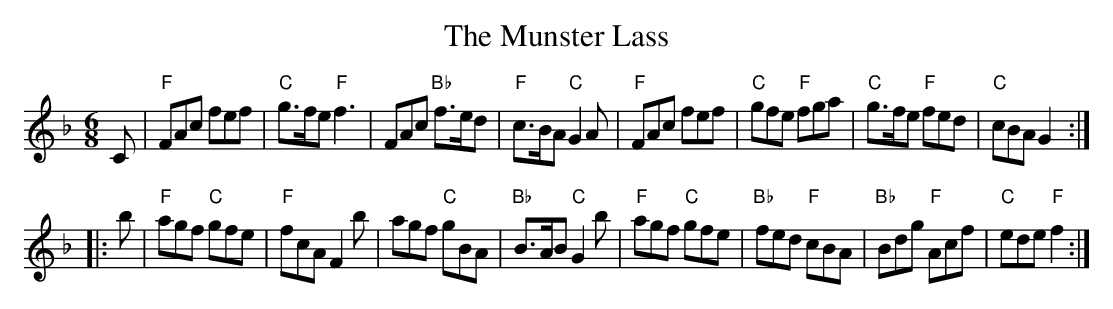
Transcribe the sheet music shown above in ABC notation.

X:1
T: Munster Lass, The
M: 6/8
K: F
C| "F"FAc fef| "C"g>fe "F"f3| FAc "Bb"f>ed| "F"c>BA "C"G2A|\
   "F"FAc fef| "C"gfe "F"fga| "C"g>fe "F"fed| "C"cBA G2 :|
|:\
b| "F"agf "C"gfe| "F"fcA F2b| agf "C"gBA| "Bb"B>AB "C"G2b|\
   "F"agf "C"gfe| "Bb"fed "F"cBA| "Bb"Bdg "F"Acf| "C"ede "F"f2:|
